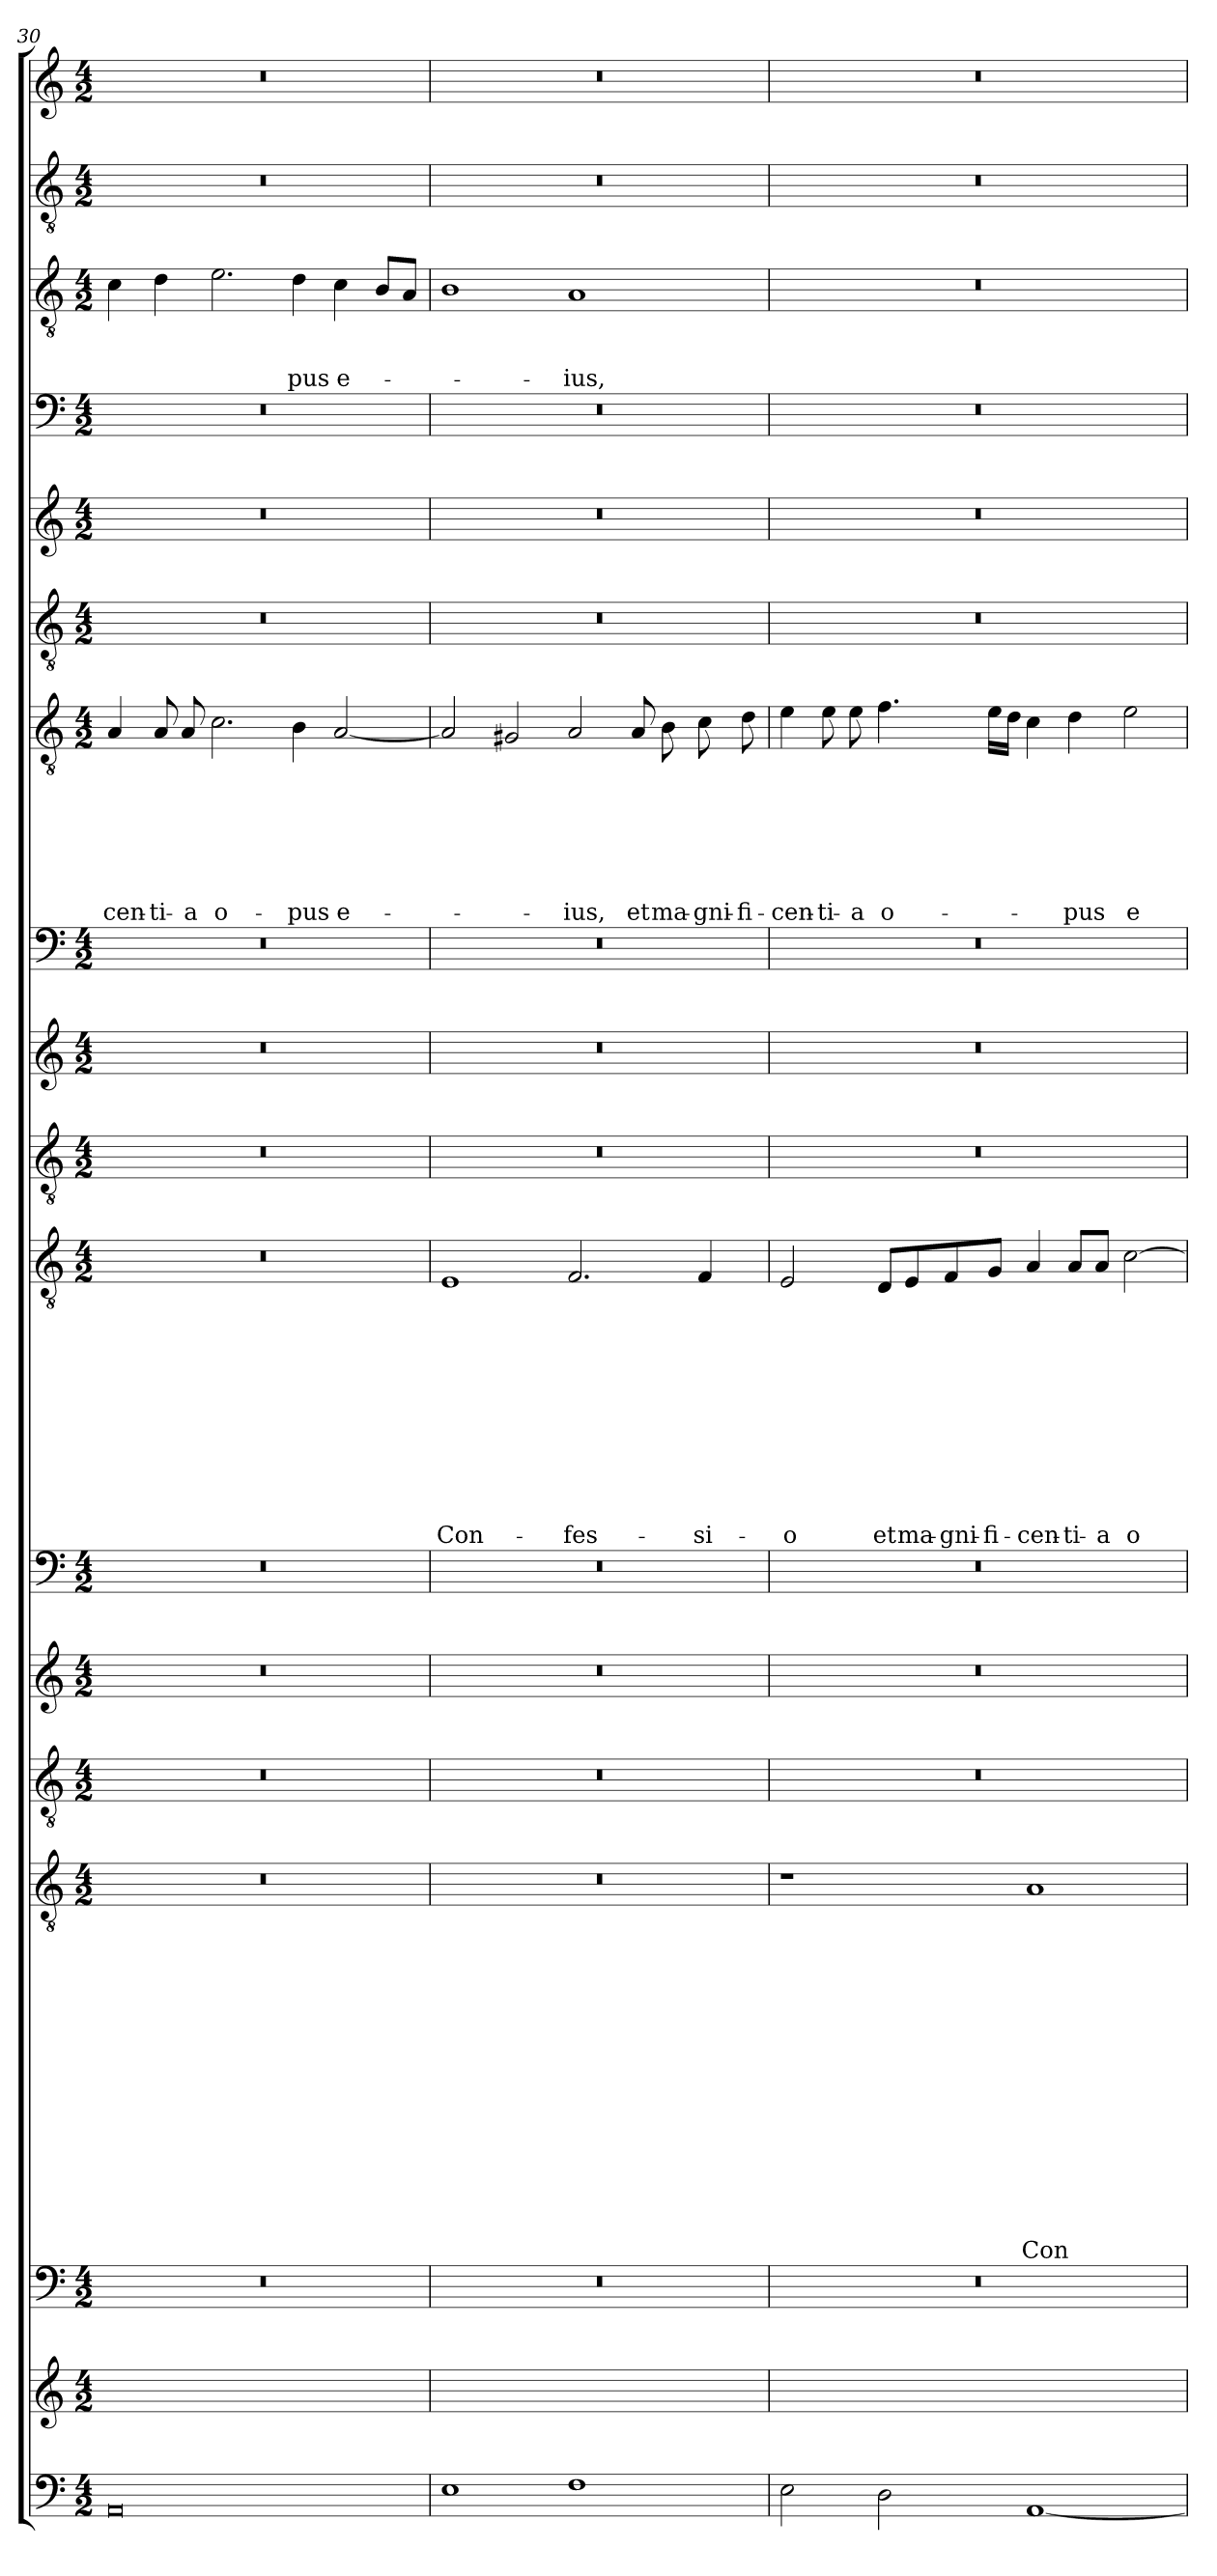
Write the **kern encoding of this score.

**kern	**kern	**kern	**kern	**text	**text	**text	**text	**text	**text	**text	**text	**text	**text	**text	**text	**text	**text	**text	**kern	**kern	**kern	**kern	**text	**text	**text	**text	**text	**text	**text	**text	**text	**text	**text	**kern	**kern	**kern	**kern	**text	**text	**text	**text	**text	**text	**text	**kern	**kern	**kern	**kern	**text	**text	**text	**kern	**kern
*part18	*part17	*part16	*part15	*part15	*part15	*part15	*part15	*part15	*part15	*part15	*part15	*part15	*part15	*part15	*part15	*part15	*part15	*part15	*part14	*part13	*part12	*part11	*part11	*part11	*part11	*part11	*part11	*part11	*part11	*part11	*part11	*part11	*part11	*part10	*part9	*part8	*part7	*part7	*part7	*part7	*part7	*part7	*part7	*part7	*part6	*part5	*part4	*part3	*part3	*part3	*part3	*part2	*part1
*staff18	*staff17	*staff16	*staff15	*staff15	*staff15	*staff15	*staff15	*staff15	*staff15	*staff15	*staff15	*staff15	*staff15	*staff15	*staff15	*staff15	*staff15	*staff15	*staff14	*staff13	*staff12	*staff11	*staff11	*staff11	*staff11	*staff11	*staff11	*staff11	*staff11	*staff11	*staff11	*staff11	*staff11	*staff10	*staff9	*staff8	*staff7	*staff7	*staff7	*staff7	*staff7	*staff7	*staff7	*staff7	*staff6	*staff5	*staff4	*staff3	*staff3	*staff3	*staff3	*staff2	*staff1
*clefF4	*clefG2	*clefF4	*clefGv2	*	*	*	*	*	*	*	*	*	*	*	*	*	*	*	*clefGv2	*clefG2	*clefF4	*clefGv2	*	*	*	*	*	*	*	*	*	*	*	*clefGv2	*clefG2	*clefF4	*clefGv2	*	*	*	*	*	*	*	*clefGv2	*clefG2	*clefF4	*clefGv2	*	*	*	*clefGv2	*clefG2
*k[]	*k[]	*k[]	*k[]	*	*	*	*	*	*	*	*	*	*	*	*	*	*	*	*k[]	*k[]	*k[]	*k[]	*	*	*	*	*	*	*	*	*	*	*	*k[]	*k[]	*k[]	*k[]	*	*	*	*	*	*	*	*k[]	*k[]	*k[]	*k[]	*	*	*	*k[]	*k[]
*C:	*C:	*C:	*C:	*	*	*	*	*	*	*	*	*	*	*	*	*	*	*	*C:	*C:	*C:	*C:	*	*	*	*	*	*	*	*	*	*	*	*C:	*C:	*C:	*C:	*	*	*	*	*	*	*	*C:	*C:	*C:	*C:	*	*	*	*C:	*C:
*M4/2	*M4/2	*M4/2	*M4/2	*	*	*	*	*	*	*	*	*	*	*	*	*	*	*	*M4/2	*M4/2	*M4/2	*M4/2	*	*	*	*	*	*	*	*	*	*	*	*M4/2	*M4/2	*M4/2	*M4/2	*	*	*	*	*	*	*	*M4/2	*M4/2	*M4/2	*M4/2	*	*	*	*M4/2	*M4/2
=30	=30	=30	=30	=30	=30	=30	=30	=30	=30	=30	=30	=30	=30	=30	=30	=30	=30	=30	=30	=30	=30	=30	=30	=30	=30	=30	=30	=30	=30	=30	=30	=30	=30	=30	=30	=30	=30	=30	=30	=30	=30	=30	=30	=30	=30	=30	=30	=30	=30	=30	=30	=30	=30
!	!	!	!	!	!	!	!	!	!	!	!	!	!	!	!	!	!	!	!	!	!	!	!	!	!	!	!	!	!	!	!	!	!	!	!	!	!	!	!	!	!	!	!	!LO:LY:b	!	!	!	!	!	!	!	!	!
0AA	0ryy	0r	0r	.	.	.	.	.	.	.	.	.	.	.	.	.	.	.	0r	0r	0r	0r	.	.	.	.	.	.	.	.	.	.	.	0r	0r	0r	4A/	.	.	.	.	.	.	-cen-	0r	0r	0r	4c\	.	.	.	0r	0r
!	!	!	!	!	!	!	!	!	!	!	!	!	!	!	!	!	!	!	!	!	!	!	!	!	!	!	!	!	!	!	!	!	!	!	!	!	!	!	!	!	!	!	!	!LO:LY:b	!	!	!	!	!	!	!	!	!
.	.	.	.	.	.	.	.	.	.	.	.	.	.	.	.	.	.	.	.	.	.	.	.	.	.	.	.	.	.	.	.	.	.	.	.	.	8A/	.	.	.	.	.	.	-ti-	.	.	.	4d\	.	.	.	.	.
!	!	!	!	!	!	!	!	!	!	!	!	!	!	!	!	!	!	!	!	!	!	!	!	!	!	!	!	!	!	!	!	!	!	!	!	!	!	!	!	!	!	!	!	!LO:LY:b	!	!	!	!	!	!	!	!	!
.	.	.	.	.	.	.	.	.	.	.	.	.	.	.	.	.	.	.	.	.	.	.	.	.	.	.	.	.	.	.	.	.	.	.	.	.	8A/	.	.	.	.	.	.	-a	.	.	.	.	.	.	.	.	.
!	!	!	!	!	!	!	!	!	!	!	!	!	!	!	!	!	!	!	!	!	!	!	!	!	!	!	!	!	!	!	!	!	!	!	!	!	!	!	!	!	!	!	!	!LO:LY:b	!	!	!	!	!	!	!	!	!
.	.	.	.	.	.	.	.	.	.	.	.	.	.	.	.	.	.	.	.	.	.	.	.	.	.	.	.	.	.	.	.	.	.	.	.	.	2.c\	.	.	.	.	.	.	o-	.	.	.	2.e\	.	.	.	.	.
!	!	!	!	!	!	!	!	!	!	!	!	!	!	!	!	!	!	!	!	!	!	!	!	!	!	!	!	!	!	!	!	!	!	!	!	!	!	!	!	!	!	!	!	!LO:LY:b	!	!	!	!	!	!	!LO:LY:b	!	!
.	.	.	.	.	.	.	.	.	.	.	.	.	.	.	.	.	.	.	.	.	.	.	.	.	.	.	.	.	.	.	.	.	.	.	.	.	4B\	.	.	.	.	.	.	-pus	.	.	.	4d\	.	.	-pus	.	.
!	!	!	!	!	!	!	!	!	!	!	!	!	!	!	!	!	!	!	!	!	!	!	!	!	!	!	!	!	!	!	!	!	!	!	!	!	!	!	!	!	!	!	!	!LO:LY:b	!	!	!	!	!	!	!LO:LY:b	!	!
.	.	.	.	.	.	.	.	.	.	.	.	.	.	.	.	.	.	.	.	.	.	.	.	.	.	.	.	.	.	.	.	.	.	.	.	.	[2A/	.	.	.	.	.	.	e-	.	.	.	4c\	.	.	e-	.	.
.	.	.	.	.	.	.	.	.	.	.	.	.	.	.	.	.	.	.	.	.	.	.	.	.	.	.	.	.	.	.	.	.	.	.	.	.	.	.	.	.	.	.	.	.	.	.	.	8B/L	.	.	.	.	.
.	.	.	.	.	.	.	.	.	.	.	.	.	.	.	.	.	.	.	.	.	.	.	.	.	.	.	.	.	.	.	.	.	.	.	.	.	.	.	.	.	.	.	.	.	.	.	.	8A/J	.	.	.	.	.
=31	=31	=31	=31	=31	=31	=31	=31	=31	=31	=31	=31	=31	=31	=31	=31	=31	=31	=31	=31	=31	=31	=31	=31	=31	=31	=31	=31	=31	=31	=31	=31	=31	=31	=31	=31	=31	=31	=31	=31	=31	=31	=31	=31	=31	=31	=31	=31	=31	=31	=31	=31	=31	=31
!	!	!	!	!	!	!	!	!	!	!	!	!	!	!	!	!	!	!	!	!	!	!	!	!	!	!	!	!	!	!	!	!	!LO:LY:b	!	!	!	!	!	!	!	!	!	!	!	!	!	!	!	!	!	!	!	!
1E	0ryy	0r	0r	.	.	.	.	.	.	.	.	.	.	.	.	.	.	.	0r	0r	0r	1E	.	.	.	.	.	.	.	.	.	.	Con-	0r	0r	0r	2A/]	.	.	.	.	.	.	.	0r	0r	0r	1B	.	.	.	0r	0r
.	.	.	.	.	.	.	.	.	.	.	.	.	.	.	.	.	.	.	.	.	.	.	.	.	.	.	.	.	.	.	.	.	.	.	.	.	2G#X/	.	.	.	.	.	.	.	.	.	.	.	.	.	.	.	.
!	!	!	!	!	!	!	!	!	!	!	!	!	!	!	!	!	!	!	!	!	!	!	!	!	!	!	!	!	!	!	!	!	!LO:LY:b	!	!	!	!	!	!	!	!	!	!	!LO:LY:b	!	!	!	!	!	!	!LO:LY:b	!	!
1F	.	.	.	.	.	.	.	.	.	.	.	.	.	.	.	.	.	.	.	.	.	2.F/	.	.	.	.	.	.	.	.	.	.	-fes-	.	.	.	2A/	.	.	.	.	.	.	-ius,	.	.	.	1A	.	.	-ius,	.	.
!	!	!	!	!	!	!	!	!	!	!	!	!	!	!	!	!	!	!	!	!	!	!	!	!	!	!	!	!	!	!	!	!	!	!	!	!	!	!	!	!	!	!	!	!LO:LY:b	!	!	!	!	!	!	!	!	!
.	.	.	.	.	.	.	.	.	.	.	.	.	.	.	.	.	.	.	.	.	.	.	.	.	.	.	.	.	.	.	.	.	.	.	.	.	8A/	.	.	.	.	.	.	et	.	.	.	.	.	.	.	.	.
!	!	!	!	!	!	!	!	!	!	!	!	!	!	!	!	!	!	!	!	!	!	!	!	!	!	!	!	!	!	!	!	!	!	!	!	!	!	!	!	!	!	!	!	!LO:LY:b	!	!	!	!	!	!	!	!	!
.	.	.	.	.	.	.	.	.	.	.	.	.	.	.	.	.	.	.	.	.	.	.	.	.	.	.	.	.	.	.	.	.	.	.	.	.	8B\	.	.	.	.	.	.	ma-	.	.	.	.	.	.	.	.	.
!	!	!	!	!	!	!	!	!	!	!	!	!	!	!	!	!	!	!	!	!	!	!	!	!	!	!	!	!	!	!	!	!	!LO:LY:b	!	!	!	!	!	!	!	!	!	!	!LO:LY:b	!	!	!	!	!	!	!	!	!
.	.	.	.	.	.	.	.	.	.	.	.	.	.	.	.	.	.	.	.	.	.	4F/	.	.	.	.	.	.	.	.	.	.	-si-	.	.	.	8c\	.	.	.	.	.	.	-gni-	.	.	.	.	.	.	.	.	.
!	!	!	!	!	!	!	!	!	!	!	!	!	!	!	!	!	!	!	!	!	!	!	!	!	!	!	!	!	!	!	!	!	!	!	!	!	!	!	!	!	!	!	!	!LO:LY:b	!	!	!	!	!	!	!	!	!
.	.	.	.	.	.	.	.	.	.	.	.	.	.	.	.	.	.	.	.	.	.	.	.	.	.	.	.	.	.	.	.	.	.	.	.	.	8d\	.	.	.	.	.	.	-fi-	.	.	.	.	.	.	.	.	.
=32	=32	=32	=32	=32	=32	=32	=32	=32	=32	=32	=32	=32	=32	=32	=32	=32	=32	=32	=32	=32	=32	=32	=32	=32	=32	=32	=32	=32	=32	=32	=32	=32	=32	=32	=32	=32	=32	=32	=32	=32	=32	=32	=32	=32	=32	=32	=32	=32	=32	=32	=32	=32	=32
!	!	!	!	!	!	!	!	!	!	!	!	!	!	!	!	!	!	!	!	!	!	!	!	!	!	!	!	!	!	!	!	!	!LO:LY:b	!	!	!	!	!	!	!	!	!	!	!LO:LY:b	!	!	!	!	!	!	!	!	!
2E\	0ryy	0r	1r	.	.	.	.	.	.	.	.	.	.	.	.	.	.	.	0r	0r	0r	2E/	.	.	.	.	.	.	.	.	.	.	-o	0r	0r	0r	4e\	.	.	.	.	.	.	-cen-	0r	0r	0r	0r	.	.	.	0r	0r
!	!	!	!	!	!	!	!	!	!	!	!	!	!	!	!	!	!	!	!	!	!	!	!	!	!	!	!	!	!	!	!	!	!	!	!	!	!	!	!	!	!	!	!	!LO:LY:b	!	!	!	!	!	!	!	!	!
.	.	.	.	.	.	.	.	.	.	.	.	.	.	.	.	.	.	.	.	.	.	.	.	.	.	.	.	.	.	.	.	.	.	.	.	.	8e\	.	.	.	.	.	.	-ti-	.	.	.	.	.	.	.	.	.
!	!	!	!	!	!	!	!	!	!	!	!	!	!	!	!	!	!	!	!	!	!	!	!	!	!	!	!	!	!	!	!	!	!	!	!	!	!	!	!	!	!	!	!	!LO:LY:b	!	!	!	!	!	!	!	!	!
.	.	.	.	.	.	.	.	.	.	.	.	.	.	.	.	.	.	.	.	.	.	.	.	.	.	.	.	.	.	.	.	.	.	.	.	.	8e\	.	.	.	.	.	.	-a	.	.	.	.	.	.	.	.	.
!	!	!	!	!	!	!	!	!	!	!	!	!	!	!	!	!	!	!	!	!	!	!	!	!	!	!	!	!	!	!	!	!	!LO:LY:b	!	!	!	!	!	!	!	!	!	!	!LO:LY:b	!	!	!	!	!	!	!	!	!
2D\	.	.	.	.	.	.	.	.	.	.	.	.	.	.	.	.	.	.	.	.	.	8D/L	.	.	.	.	.	.	.	.	.	.	et	.	.	.	4.f\	.	.	.	.	.	.	o-	.	.	.	.	.	.	.	.	.
!	!	!	!	!	!	!	!	!	!	!	!	!	!	!	!	!	!	!	!	!	!	!	!	!	!	!	!	!	!	!	!	!	!LO:LY:b	!	!	!	!	!	!	!	!	!	!	!	!	!	!	!	!	!	!	!	!
.	.	.	.	.	.	.	.	.	.	.	.	.	.	.	.	.	.	.	.	.	.	8E/	.	.	.	.	.	.	.	.	.	.	ma-	.	.	.	.	.	.	.	.	.	.	.	.	.	.	.	.	.	.	.	.
!	!	!	!	!	!	!	!	!	!	!	!	!	!	!	!	!	!	!	!	!	!	!	!	!	!	!	!	!	!	!	!	!	!LO:LY:b	!	!	!	!	!	!	!	!	!	!	!	!	!	!	!	!	!	!	!	!
.	.	.	.	.	.	.	.	.	.	.	.	.	.	.	.	.	.	.	.	.	.	8F/	.	.	.	.	.	.	.	.	.	.	-gni-	.	.	.	.	.	.	.	.	.	.	.	.	.	.	.	.	.	.	.	.
!	!	!	!	!	!	!	!	!	!	!	!	!	!	!	!	!	!	!	!	!	!	!	!	!	!	!	!	!	!	!	!	!	!LO:LY:b	!	!	!	!	!	!	!	!	!	!	!	!	!	!	!	!	!	!	!	!
.	.	.	.	.	.	.	.	.	.	.	.	.	.	.	.	.	.	.	.	.	.	8G/J	.	.	.	.	.	.	.	.	.	.	-fi-	.	.	.	16e\LL	.	.	.	.	.	.	.	.	.	.	.	.	.	.	.	.
.	.	.	.	.	.	.	.	.	.	.	.	.	.	.	.	.	.	.	.	.	.	.	.	.	.	.	.	.	.	.	.	.	.	.	.	.	16d\JJ	.	.	.	.	.	.	.	.	.	.	.	.	.	.	.	.
!	!	!	!	!	!	!	!	!	!	!	!	!	!	!	!	!	!	!LO:LY:b	!	!	!	!	!	!	!	!	!	!	!	!	!	!	!LO:LY:b	!	!	!	!	!	!	!	!	!	!	!	!	!	!	!	!	!	!	!	!
[1AA	.	.	1A	.	.	.	.	.	.	.	.	.	.	.	.	.	.	Con-	.	.	.	4A/	.	.	.	.	.	.	.	.	.	.	-cen-	.	.	.	4c\	.	.	.	.	.	.	.	.	.	.	.	.	.	.	.	.
!	!	!	!	!	!	!	!	!	!	!	!	!	!	!	!	!	!	!	!	!	!	!	!	!	!	!	!	!	!	!	!	!	!LO:LY:b	!	!	!	!	!	!	!	!	!	!	!LO:LY:b	!	!	!	!	!	!	!	!	!
.	.	.	.	.	.	.	.	.	.	.	.	.	.	.	.	.	.	.	.	.	.	8A/L	.	.	.	.	.	.	.	.	.	.	-ti-	.	.	.	4d\	.	.	.	.	.	.	-pus	.	.	.	.	.	.	.	.	.
!	!	!	!	!	!	!	!	!	!	!	!	!	!	!	!	!	!	!	!	!	!	!	!	!	!	!	!	!	!	!	!	!	!LO:LY:b	!	!	!	!	!	!	!	!	!	!	!	!	!	!	!	!	!	!	!	!
.	.	.	.	.	.	.	.	.	.	.	.	.	.	.	.	.	.	.	.	.	.	8A/J	.	.	.	.	.	.	.	.	.	.	-a	.	.	.	.	.	.	.	.	.	.	.	.	.	.	.	.	.	.	.	.
!	!	!	!	!	!	!	!	!	!	!	!	!	!	!	!	!	!	!	!	!	!	!	!	!	!	!	!	!	!	!	!	!	!LO:LY:b	!	!	!	!	!	!	!	!	!	!	!LO:LY:b	!	!	!	!	!	!	!	!	!
.	.	.	.	.	.	.	.	.	.	.	.	.	.	.	.	.	.	.	.	.	.	[2c\	.	.	.	.	.	.	.	.	.	.	o-	.	.	.	2e\	.	.	.	.	.	.	e-	.	.	.	.	.	.	.	.	.
=	=	=	=	=	=	=	=	=	=	=	=	=	=	=	=	=	=	=	=	=	=	=	=	=	=	=	=	=	=	=	=	=	=	=	=	=	=	=	=	=	=	=	=	=	=	=	=	=	=	=	=	=	=
*-	*-	*-	*-	*-	*-	*-	*-	*-	*-	*-	*-	*-	*-	*-	*-	*-	*-	*-	*-	*-	*-	*-	*-	*-	*-	*-	*-	*-	*-	*-	*-	*-	*-	*-	*-	*-	*-	*-	*-	*-	*-	*-	*-	*-	*-	*-	*-	*-	*-	*-	*-	*-	*-
